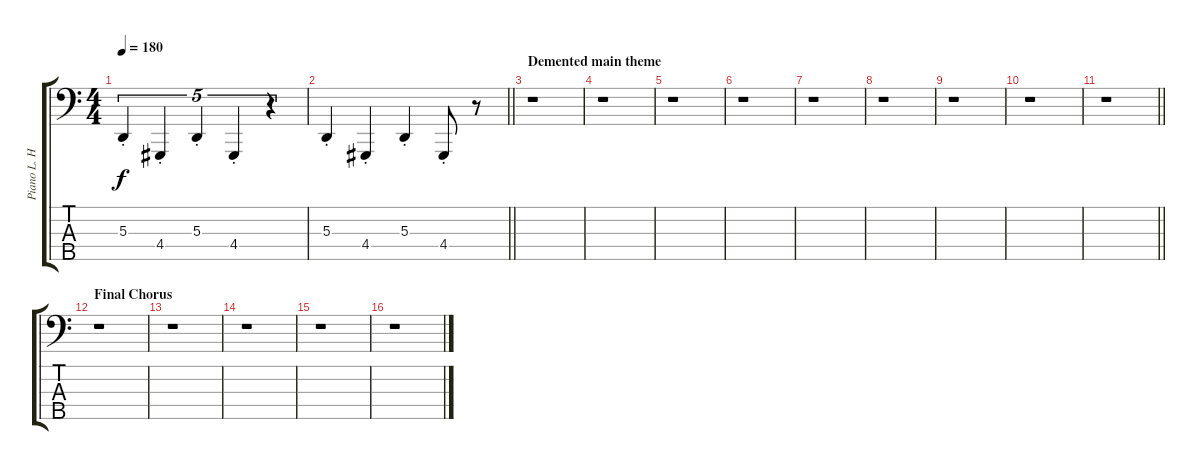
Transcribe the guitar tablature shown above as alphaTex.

\track ("Piano L. Hand" "Piano L. H") {instrument acousticgrandpiano}
\staff {score tabs}
\tuning (G2 D2 A1 E1 B0) {hide}
\ts (4 4)
\tempo 180
\clef f4
\ks c
5.3{st}.4{tu (5 4) dy f} 4.4{st}.4{tu (5 4)} 5.3{st}.4{tu (5 4)} 4.4{st}.4{tu (5 4)} r.4{tu (5 4)} |
\barLineRight lightlight
5.3{st}.4 4.4{st}.4 5.3{st}.4 4.4{st}.8 r.8 |
\section ("" "Demented main theme")
r.1 |
r.1 |
r.1 |
r.1 |
r.1 |
r.1 |
r.1 |
r.1 |
\barLineRight lightlight
r.1 |
\section ("" "Final Chorus")
r.1 |
r.1 |
r.1 |
r.1 |
r.1
